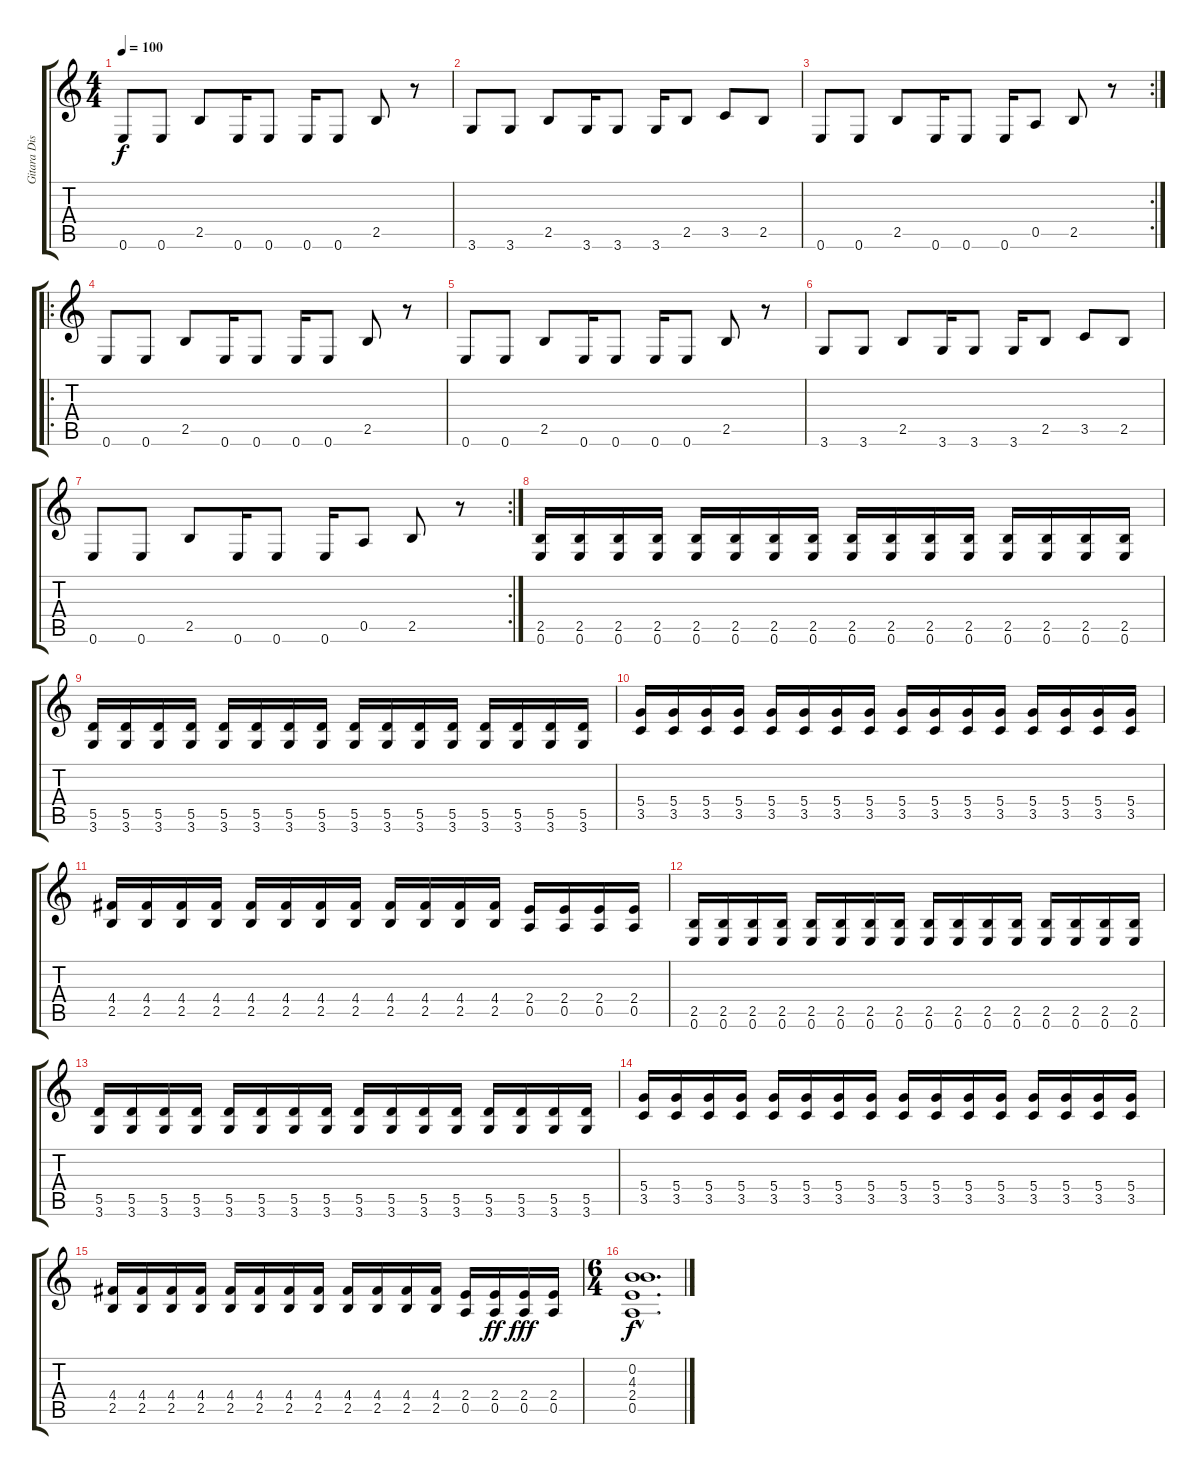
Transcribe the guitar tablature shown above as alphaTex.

\track ("Gitara Dist." "Gitara Dis") {instrument overdrivenguitar}
\staff {score tabs}
\tuning (E4 B3 G3 D3 A2 E2) {hide}
\ts (4 4)
\tempo 100
\clef g2
\ks c
0.6.8{dy f} 0.6.8 2.5.8 0.6.16 0.6.8 0.6.16 0.6.8 2.5.8 r.8 |
3.6.8 3.6.8 2.5.8 3.6.16 3.6.8 3.6.16 2.5.8 3.5.8 2.5.8 |
\rc 2
0.6.8 0.6.8 2.5.8 0.6.16 0.6.8 0.6.16 0.5.8 2.5.8 r.8 |
\ro
0.6.8 0.6.8 2.5.8 0.6.16 0.6.8 0.6.16 0.6.8 2.5.8 r.8 |
0.6.8 0.6.8 2.5.8 0.6.16 0.6.8 0.6.16 0.6.8 2.5.8 r.8 |
3.6.8 3.6.8 2.5.8 3.6.16 3.6.8 3.6.16 2.5.8 3.5.8 2.5.8 |
\rc 2
0.6.8 0.6.8 2.5.8 0.6.16 0.6.8 0.6.16 0.5.8 2.5.8 r.8 |
(2.5 0.6).16 (2.5 0.6).16 (2.5 0.6).16 (2.5 0.6).16 (2.5 0.6).16 (2.5 0.6).16 (2.5 0.6).16 (2.5 0.6).16 (2.5 0.6).16 (2.5 0.6).16 (2.5 0.6).16 (2.5 0.6).16 (2.5 0.6).16 (2.5 0.6).16 (2.5 0.6).16 (2.5 0.6).16 |
(5.5 3.6).16 (5.5 3.6).16 (5.5 3.6).16 (5.5 3.6).16 (5.5 3.6).16 (5.5 3.6).16 (5.5 3.6).16 (5.5 3.6).16 (5.5 3.6).16 (5.5 3.6).16 (5.5 3.6).16 (5.5 3.6).16 (5.5 3.6).16 (5.5 3.6).16 (5.5 3.6).16 (5.5 3.6).16 |
(5.4 3.5).16 (5.4 3.5).16 (5.4 3.5).16 (5.4 3.5).16 (5.4 3.5).16 (5.4 3.5).16 (5.4 3.5).16 (5.4 3.5).16 (5.4 3.5).16 (5.4 3.5).16 (5.4 3.5).16 (5.4 3.5).16 (5.4 3.5).16 (5.4 3.5).16 (5.4 3.5).16 (5.4 3.5).16 |
(4.4 2.5).16 (4.4 2.5).16 (4.4 2.5).16 (4.4 2.5).16 (4.4 2.5).16 (4.4 2.5).16 (4.4 2.5).16 (4.4 2.5).16 (4.4 2.5).16 (4.4 2.5).16 (4.4 2.5).16 (4.4 2.5).16 (2.4 0.5).16 (2.4 0.5).16 (2.4 0.5).16 (2.4 0.5).16 |
(2.5 0.6).16 (2.5 0.6).16 (2.5 0.6).16 (2.5 0.6).16 (2.5 0.6).16 (2.5 0.6).16 (2.5 0.6).16 (2.5 0.6).16 (2.5 0.6).16 (2.5 0.6).16 (2.5 0.6).16 (2.5 0.6).16 (2.5 0.6).16 (2.5 0.6).16 (2.5 0.6).16 (2.5 0.6).16 |
(5.5 3.6).16 (5.5 3.6).16 (5.5 3.6).16 (5.5 3.6).16 (5.5 3.6).16 (5.5 3.6).16 (5.5 3.6).16 (5.5 3.6).16 (5.5 3.6).16 (5.5 3.6).16 (5.5 3.6).16 (5.5 3.6).16 (5.5 3.6).16 (5.5 3.6).16 (5.5 3.6).16 (5.5 3.6).16 |
(5.4 3.5).16 (5.4 3.5).16 (5.4 3.5).16 (5.4 3.5).16 (5.4 3.5).16 (5.4 3.5).16 (5.4 3.5).16 (5.4 3.5).16 (5.4 3.5).16 (5.4 3.5).16 (5.4 3.5).16 (5.4 3.5).16 (5.4 3.5).16 (5.4 3.5).16 (5.4 3.5).16 (5.4 3.5).16 |
(4.4 2.5).16 (4.4 2.5).16 (4.4 2.5).16 (4.4 2.5).16 (4.4 2.5).16 (4.4 2.5).16 (4.4 2.5).16 (4.4 2.5).16 (4.4 2.5).16 (4.4 2.5).16 (4.4 2.5).16 (4.4 2.5).16 (2.4 0.5).16 (2.4 0.5).16{dy ff} (2.4 0.5).16{dy fff} (2.4 0.5).16 |
\ts (6 4)
(0.2{hac} 4.3{hac} 2.4{hac} 0.5{hac}).1{d dy f}
